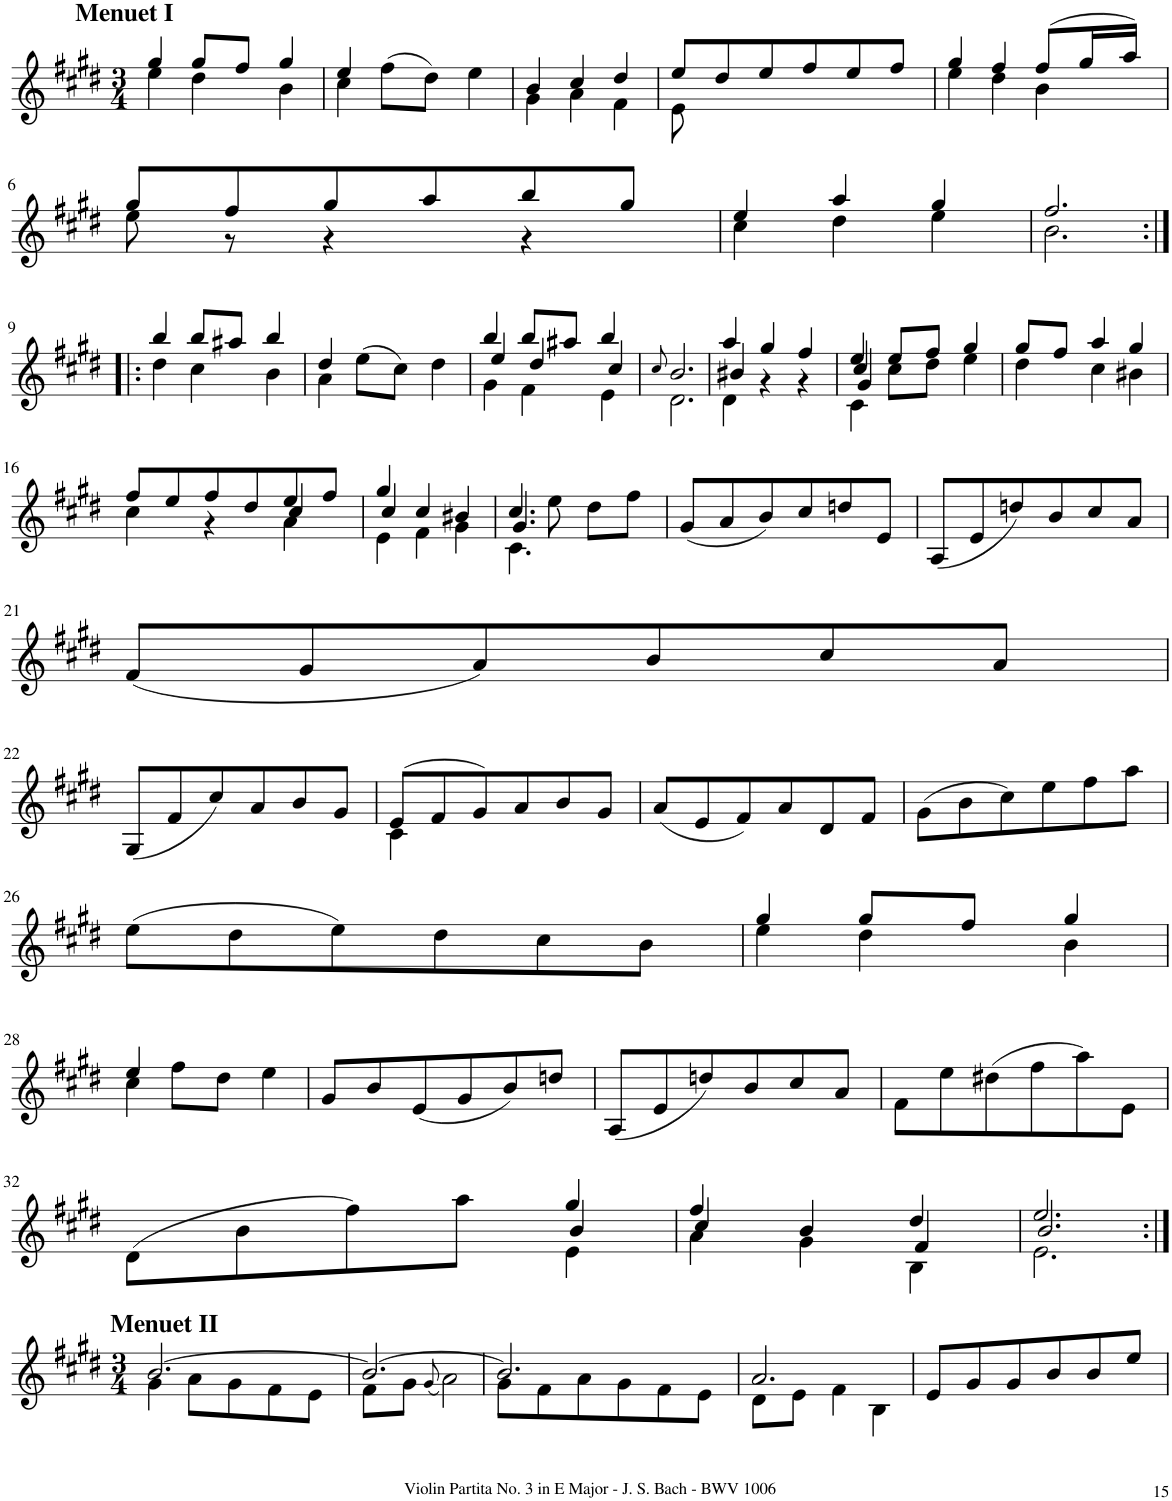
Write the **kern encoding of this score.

**kern
*part1
*staff1
*I"Violin
*I'Vln.
!!LO:PB:g=z
*clefG2
*k[f#c#g#d#]
*M3/4
=1
*^
!LO:TX:a:B:t=Menuet I	!
4gg#/	4ee\
8gg#/L	4dd#\
8ff#/J	.
4gg#/	4b\
=2	=2
4ee/	4cc#\
(8ff#\L	4ryy
8dd#\J)	.
4ee\	4ryy
=3	=3
4b/	4g#\
4cc#/	4a\
4dd#/	4f#\
=4	=4
8ee/L	8e\
8dd#/	8ryy
8ee/	2ryy
8ff#/	.
8ee/	.
8ff#/J	.
=5	=5
4gg#/	4ee\
4ff#/	4dd#\
(8ff#/L	4b\
16gg#/L	.
16aa/JJ)	.
!!LO:LB:g=z	!!
=6	=6
8gg#/L	8ee\
8ff#/	8r
8gg#/	4r
8aa/	.
8bb/	4r
8gg#/J	.
=7	=7
4ee/	4cc#\
4aa/	4dd#\
4gg#/	4ee\
=8	=8
2.ff#/	2.b\
!!LO:LB:g=z	!!
=9:|!|:	=9:|!|:
4bb/	4dd#\
8bb/L	4cc#\
8aa#X/J	.
4bb/	4b\
=10	=10
4dd#/	4a\
(8ee\L	4ryy
8cc#\J)	.
4dd#\	4ryy
=11	=11
*	*^
4bb/	4g#\	4ee/
8bb/L	4f#\	4dd#/
8aa#X/J	.	.
4bb/	4e\	4cc#/
*v	*v	*v
=12
8qcc#/
*^
2.b/	2.d#\
=13	=13
*	*^
4aa/	4d#\	4b#X/
4gg#/	4r	4ryy
4ff#/	4r	4ryy
=14	=14	=14
*	*	*^
4ee/	4c#\	4cc#/	4g#/
8ee/L	8cc#\L	4ryy	4ryy
8ff#/J	8dd#\J	.	.
4gg#/	4ee\	4ryy	4ryy
*	*v	*v	*v
=15	=15
8gg#/L	4dd#\
8ff#/J	.
4aa/	4cc#\
4gg#/	4b#X\
!!LO:LB:g=z	!!
=16	=16
*	*^
8ff#/L	4cc#\	4ryy
8ee/	.	.
8ff#/	4r	4ryy
8dd#/	.	.
8ee/	4a\	4cc#/
8ff#/J	.	.
=17	=17	=17
4gg#/	4e\	4cc#/
4ryy	4f#\	4cc#/
4ryy	4g#\	4b#X/
=18	=18	=18
4.cc#/	4.c#\	4.g#/
8ee\	8ryy	8ryy
8dd#\L	4ryy	4ryy
8ff#\J	.	.
*v	*v	*v
=19
(8g#/L
8a/
8b/)
8cc#/
8ddn/
8e/J
=20
(8A/L
8e/
8ddn/)
8b/
8cc#/
8a/J
!!LO:LB:g=z
=21
(8f#/L
8g#/
8a/)
8b/
8cc#/
8a/J
!!LO:LB:g=z
=22
(8G#/L
8f#/
8cc#/)
8a/
8b/
8g#/J
=23
*^
(8e/L	4c#\
8f#/	.
8g#/)	4ryy
8a/	.
8b/	4ryy
8g#/J	.
*v	*v
=24
(8a/L
8e/
8f#/)
8a/
8d#/
8f#/J
=25
(8g#\L
8b\
8cc#\)
8ee\
8ff#\
8aa\J
!!LO:LB:g=z
=26
(8ee\L
8dd#\
8ee\)
8dd#\
8cc#\
8b\J
=27
*^
4gg#/	4ee\
8gg#/L	4dd#\
8ff#/J	.
4gg#/	4b\
!!LO:LB:g=z	!!
=28	=28
4ee/	4cc#\
8ff#\L	4ryy
8dd#\J	.
4ee\	4ryy
*v	*v
=29
8g#/L
8b/
(8e/
8g#/
8b/)
8ddn/J
=30
(8A/L
8e/
8ddn/)
8b/
8cc#/
8a/J
=31
8f#\L
8ee\
(8dd#X\
8ff#\
8aa\)
8e\J
!!LO:LB:g=z
=32
*^
*	*^
(8d#\L	4ryy	4ryy
8b\	.	.
8ff#\)	4ryy	4ryy
8aa\J	.	.
4gg#/	4e\	4b/
=33	=33	=33
4ff#/	4a\	4cc#/
4b/	4g#\	4ryy
4dd#/	4B\	4f#/
=34	=34	=34
2.ee/	2.e\	2.b/
*v	*v	*v
!!LO:LB:g=z
=1:|!
*M3/4
*^
*	*^
!LO:TX:a:B:t=Menuet II	!	!
*	*v	*v
[2.b/	4g#\
.	8a\L
.	8g#\
.	8f#\
.	8e\J
=2	=2
2.b/_	8f#\L
.	8g#\J
.	(8qg#/
.	2a\)
=3	=3
2.b/]	8g#\L
.	8f#\
.	8a\
.	8g#\
.	8f#\
.	8e\J
=4	=4
2.a/	8d#\L
.	8e\J
.	4f#\
.	4B\
*v	*v
=5
8e/L
8g#/
8g#/
8b/
8b/
8ee/J
=
*-
